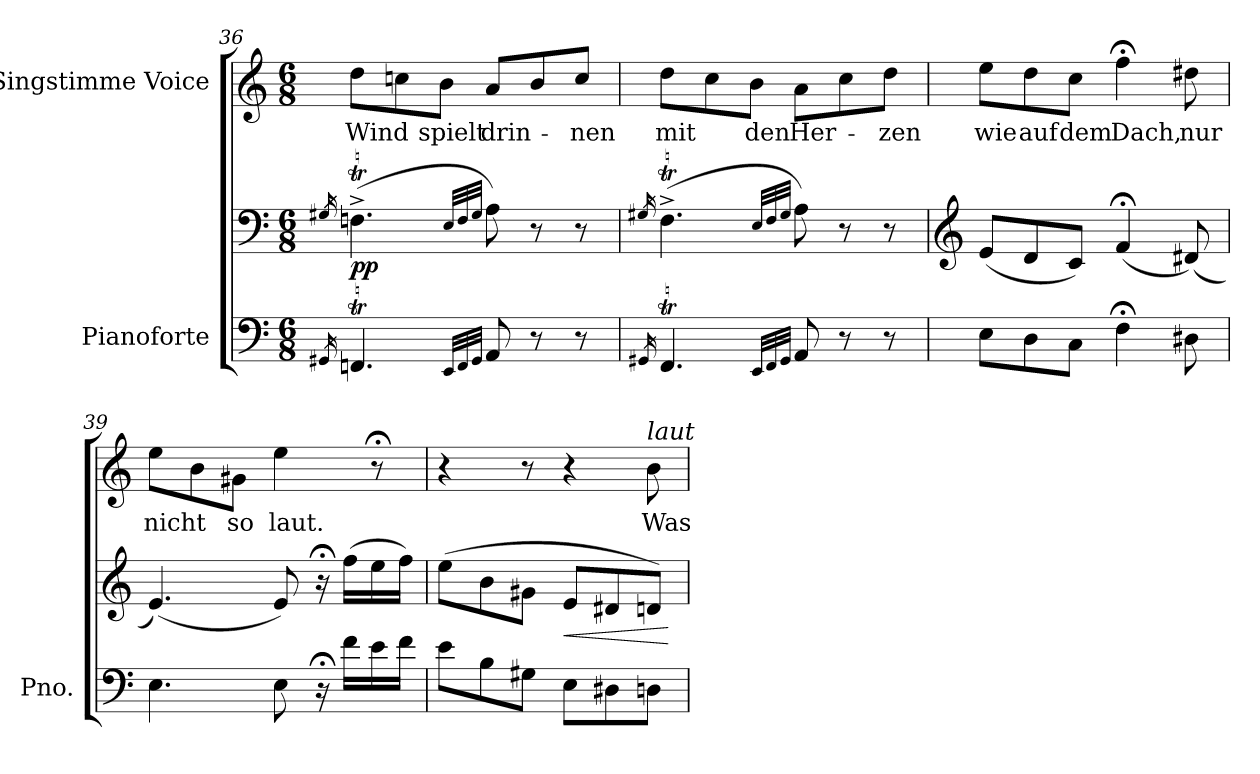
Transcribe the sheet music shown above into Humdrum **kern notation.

**kern	**kern	**dynam	**kern	**text
*part2	*part2	*part2	*part1	*part1
*staff3	*staff2	*staff2/3	*staff1	*staff1
*I"Pianoforte	*	*	*I"Singstimme Voice	*
*I'Pno.	*	*	*	*
*clefF4	*clefF4	*	*clefG2	*
*k[]	*k[]	*	*k[]	*
*M6/8	*M6/8	*	*M6/8	*
=36	=36	=36	=36	=36
16qGG#X/	16qG#X/	.	.	.
!	!	!LO:DY:b	!	!LO:LY:b
4.FFnT/	(>4.FnT^\	pp	8dd\L	Wind
.	.	.	8ccn\	.
!	!	!	!	!LO:LY:b
.	.	.	8b\J	spielt
32qEE/LLL	32qE/LLL	.	.	.
32qFF/	32qF/	.	.	.
32qGG#/JJJ	32qG#/JJJ	.	.	.
!	!	!	!	!LO:LY:b
8AA/	8A\)	.	8a/L	drin-
8r	8r	.	8b/	.
!	!	!	!	!LO:LY:b
8r	8r	.	8cc/J	-nen
=37	=37	=37	=37	=37
16qGG#X/	16qG#X/	.	.	.
!	!	!	!	!LO:LY:b
4.FFT/	(>4.FT^\	.	8dd\L	mit
.	.	.	8cc\	.
!	!	!	!	!LO:LY:b
.	.	.	8b\J	den
32qEE/LLL	32qE/LLL	.	.	.
32qFF/	32qF/	.	.	.
32qGG#/JJJ	32qG#/JJJ	.	.	.
!	!	!	!	!LO:LY:b
8AA/	8A\)	.	8a\L	Her-
8r	8r	.	8cc\	.
!	!	!	!	!LO:LY:b
8r	8r	.	8dd\J	-zen
=38	=38	=38	=38	=38
*	*clefG2	*	*	*
!	!	!	!	!LO:LY:b
8E\L	(<8e/L	.	8ee\L	wie
!	!	!	!	!LO:LY:b
8D\	8d/	.	8dd\	auf
!	!	!	!	!LO:LY:b
8C\J	8c/J)	.	8cc\J	dem
!	!	!	!	!LO:LY:b
4F;<\	(<4f;</	.	4ff;<\	Dach,
!	!	!	!	!LO:LY:b
8D#X\	(<8d#X/)	.	8dd#X\	nur
!!LO:LB:g=z
=39	=39	=39	=39	=39
!	!	!	!	!LO:LY:b
4.E\	(<4.e/)	.	8ee\L	-nicht
.	.	.	8b\	.
!	!	!	!	!LO:LY:b
.	.	.	8g#X\J	so
!	!	!	!	!LO:LY:b
8E\	8e/)	.	4ee\	laut.
16r;<	16r;<	.	.	.
16f\LL	(>16ff\LL	.	.	.
16e\	16ee\	.	8r;<	.
16f\JJ	16ff\JJ)	.	.	.
!!LO:LB:g=z
=40	=40	=40	=40	=40
8e\L	(>8ee\L	.	4r	.
8B\	8b\	.	.	.
8G#X\J	8g#X\J	.	8r	.
!	!	!LO:HP:b	!	!
8E\L	8e/L	<	4r	.
8D#X\	8d#X/	.	.	.
!	!	!	!LO:TX:a:i:t=laut	!
!	!	!	!	!LO:LY:b
8Dn\J	8dn/J)	.	8b\	Was
.	.	[	.	.
=	=	=	=	=
*-	*-	*-	*-	*-
